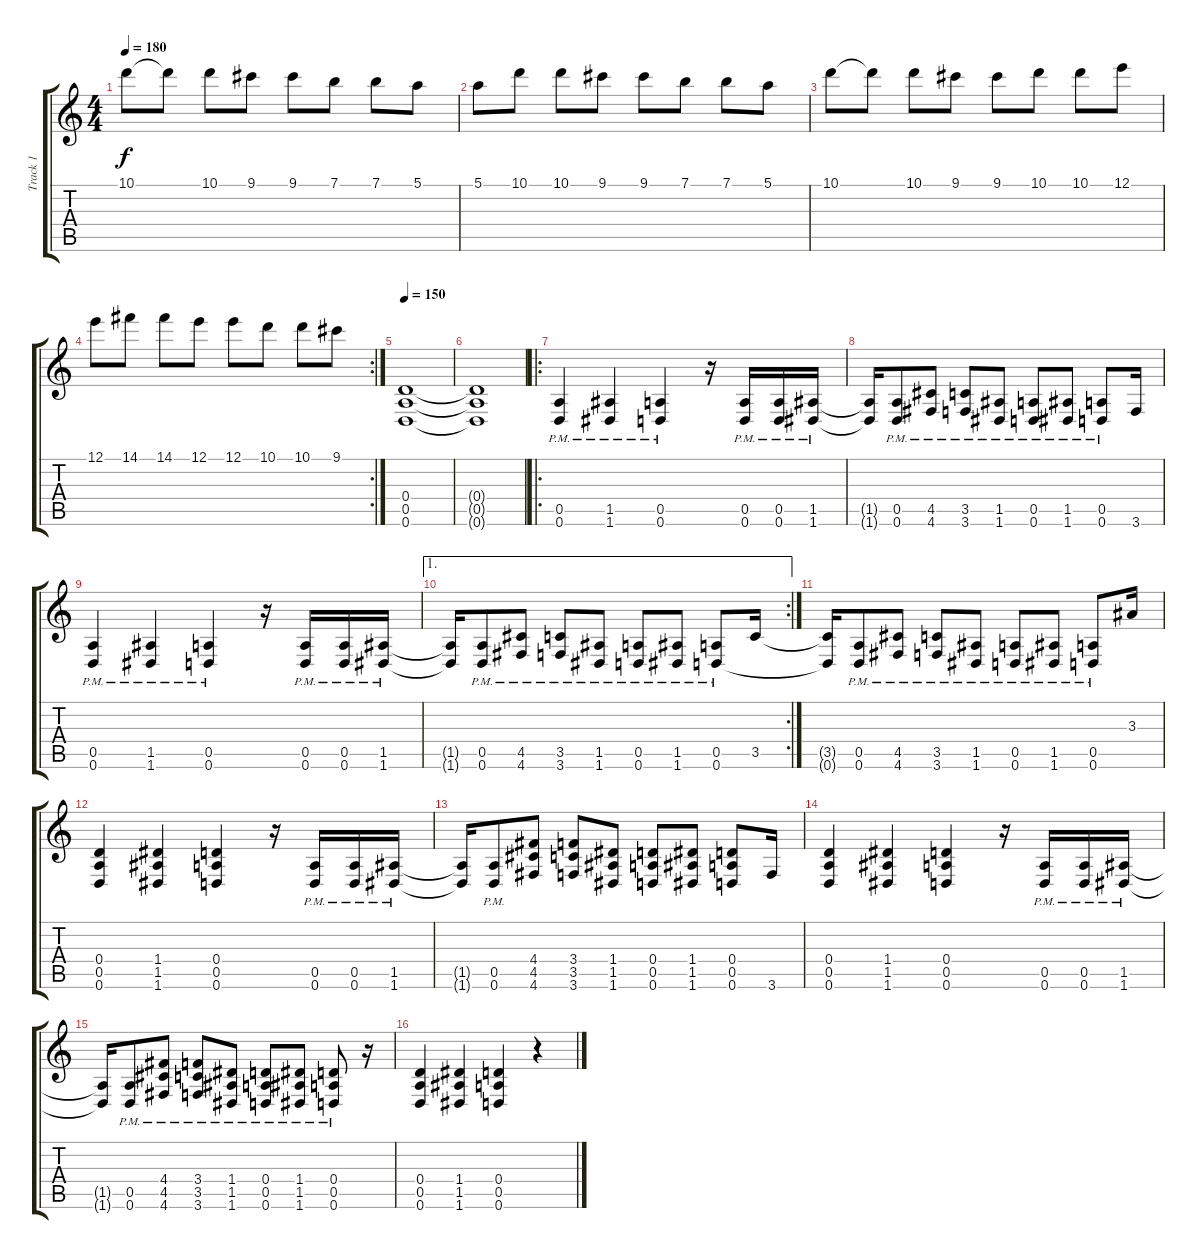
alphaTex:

\track ("Track 1" "Track 1") {instrument distortionguitar}
\staff {score tabs}
\tuning (E4 B3 G3 D3 A2 D2) {hide}
\ts (4 4)
\tempo 180
\clef g2
\ks c
10.1.8{dy f} 10.1{t}.8 10.1.8 9.1.8 9.1.8 7.1.8 7.1.8 5.1.8 |
5.1.8 10.1.8 10.1.8 9.1.8 9.1.8 7.1.8 7.1.8 5.1.8 |
10.1.8 10.1{t}.8 10.1.8 9.1.8 9.1.8 10.1.8 10.1.8 12.1.8 |
\rc 2
12.1.8 14.1.8 14.1.8 12.1.8 12.1.8 10.1.8 10.1.8 9.1.8 |
\tempo 150
(0.4 0.5 0.6).1 |
(0.4{t} 0.5{t} 0.6{t}).1 |
\ro
(0.5{pm} 0.6{pm}).4 (1.5 1.6{pm}).4 (0.5{pm} 0.6{pm}).4 r.16 (0.5{pm} 0.6{pm}).16 (0.5{pm} 0.6{pm}).16 (1.5{pm} 1.6).16 |
(1.5{t} 1.6{t}).16 (0.5{pm} 0.6).8 (4.5{pm} 4.6{pm}).8 (3.5{pm} 3.6{pm}).8 (1.5{pm} 1.6{pm}).8 (0.5{pm} 0.6{pm}).8 (1.5{pm} 1.6{pm}).8 (0.5{pm} 0.6{pm}).8 3.6.16 |
(0.5{pm} 0.6{pm}).4 (1.5 1.6{pm}).4 (0.5{pm} 0.6{pm}).4 r.16 (0.5{pm} 0.6{pm}).16 (0.5{pm} 0.6{pm}).16 (1.5{pm} 1.6).16 |
\ae 1
\rc 2
(1.5{t} 1.6{t}).16 (0.5{pm} 0.6).8 (4.5{pm} 4.6{pm}).8 (3.5{pm} 3.6{pm}).8 (1.5{pm} 1.6{pm}).8 (0.5{pm} 0.6{pm}).8 (1.5{pm} 1.6{pm}).8 (0.5{pm} 0.6{pm}).8 3.5.16 |
(3.5{t} 0.6{t}).16 (0.5{pm} 0.6).8 (4.5{pm} 4.6{pm}).8 (3.5{pm} 3.6{pm}).8 (1.5{pm} 1.6{pm}).8 (0.5{pm} 0.6{pm}).8 (1.5{pm} 1.6{pm}).8 (0.5{pm} 0.6{pm}).8 3.3.16 |
(0.4 0.5 0.6).4 (1.4 1.5 1.6).4 (0.4 0.5 0.6).4 r.16 (0.5{pm} 0.6{pm}).16 (0.5{pm} 0.6{pm}).16 (1.5{pm} 1.6).16 |
(1.5{t} 1.6{t}).16 (0.5{pm} 0.6).8 (4.4 4.5 4.6).8 (3.4 3.5 3.6).8 (1.4 1.5 1.6).8 (0.4 0.5 0.6).8 (1.4 1.5 1.6).8 (0.4 0.5 0.6).8 3.6.16 |
(0.4 0.5 0.6).4 (1.4 1.5 1.6).4 (0.4 0.5 0.6).4 r.16 (0.5{pm} 0.6{pm}).16 (0.5{pm} 0.6{pm}).16 (1.5{pm} 1.6).16 |
(1.5{t} 1.6{t}).16 (0.5{pm} 0.6).8 (4.4 4.5{pm} 4.6{pm}).8 (3.4 3.5{pm} 3.6{pm}).8 (1.4 1.5{pm} 1.6{pm}).8 (0.4 0.5{pm} 0.6{pm}).8 (1.4 1.5{pm} 1.6{pm}).8 (0.4 0.5{pm} 0.6{pm}).8 r.16 |
(0.4 0.5 0.6).4 (1.4 1.5 1.6).4 (0.4 0.5 0.6).4 r.4
